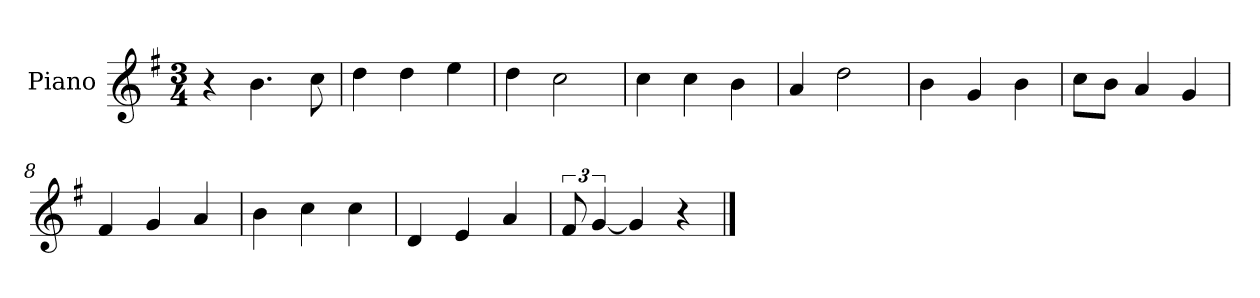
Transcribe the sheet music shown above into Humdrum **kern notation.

**kern
*part1
*staff1
*I"Piano
*I'P-no
*clefG2
*k[f#]
*M3/4
*MM176
=1
4r
4.b\
8cc\
=2
4dd\
4dd\
4ee\
=3
4dd\
2cc\
=4
4cc\
4cc\
4b\
=5
4a/
2dd\
=6
4b\
4g/
4b\
=7
8cc\L
8b\J
4a/
4g/
=8
4f#/
4g/
4a/
=9
4b\
4cc\
4cc\
=10
4d/
4e/
4a/
!!LO:LB:g=z
=11
12f#/
[6g/
4g/]
4r
==
*-
